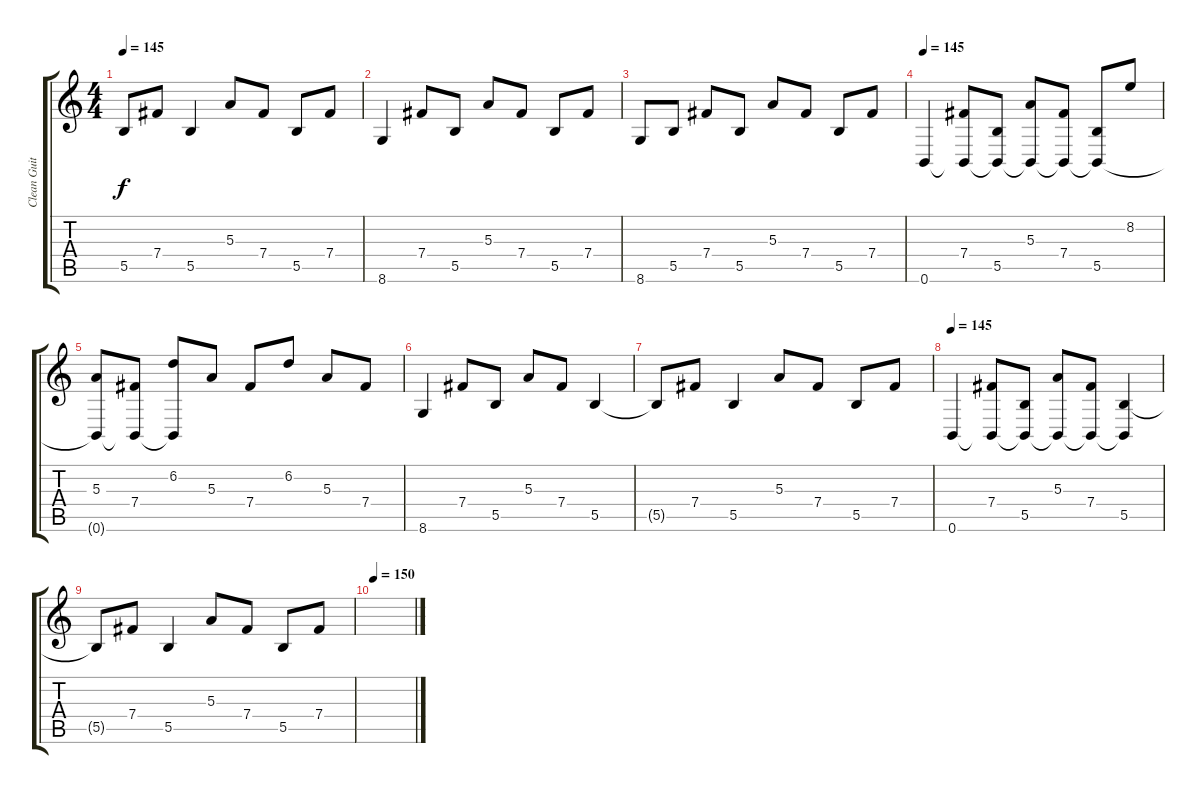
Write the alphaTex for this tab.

\track ("Clean Guitar" "Clean Guit") {instrument electricguitarjazz}
\staff {score tabs}
\tuning (Db4 Ab3 E3 B2 Gb2 B1) {hide}
\ts (4 4)
\tempo 145
\clef g2
\ks c
5.5{t}.8{dy f} 7.4.8 5.5.4 5.3.8 7.4.8 5.5.8 7.4.8 |
8.6.4 7.4.8 5.5.8 5.3.8 7.4.8 5.5.8 7.4.8 |
8.6.8 5.5.8 7.4.8 5.5.8 5.3.8 7.4.8 5.5.8 7.4.8 |
\tempo 145
0.6.4 (7.4 0.6{t}).8 (5.5 0.6{t}).8 (5.3 0.6{t}).8 (7.4 0.6{t}).8 (5.5 0.6{t}).8 8.2.8 |
(5.3 0.6{t}).8 (7.4 0.6{t}).8 (6.2 0.6{t}).8 5.3.8 7.4.8 6.2.8 5.3.8 7.4.8 |
8.6.4 7.4.8 5.5.8 5.3.8 7.4.8 5.5.4 |
5.5{t}.8 7.4.8 5.5.4 5.3.8 7.4.8 5.5.8 7.4.8 |
\tempo 145
0.6.4 (7.4 0.6{t}).8 (5.5 0.6{t}).8 (5.3 0.6{t}).8 (7.4 0.6{t}).8 (5.5 0.6{t}).4 |
5.5{t}.8 7.4.8 5.5.4 5.3.8 7.4.8 5.5.8 7.4.8 |
\tempo 150
